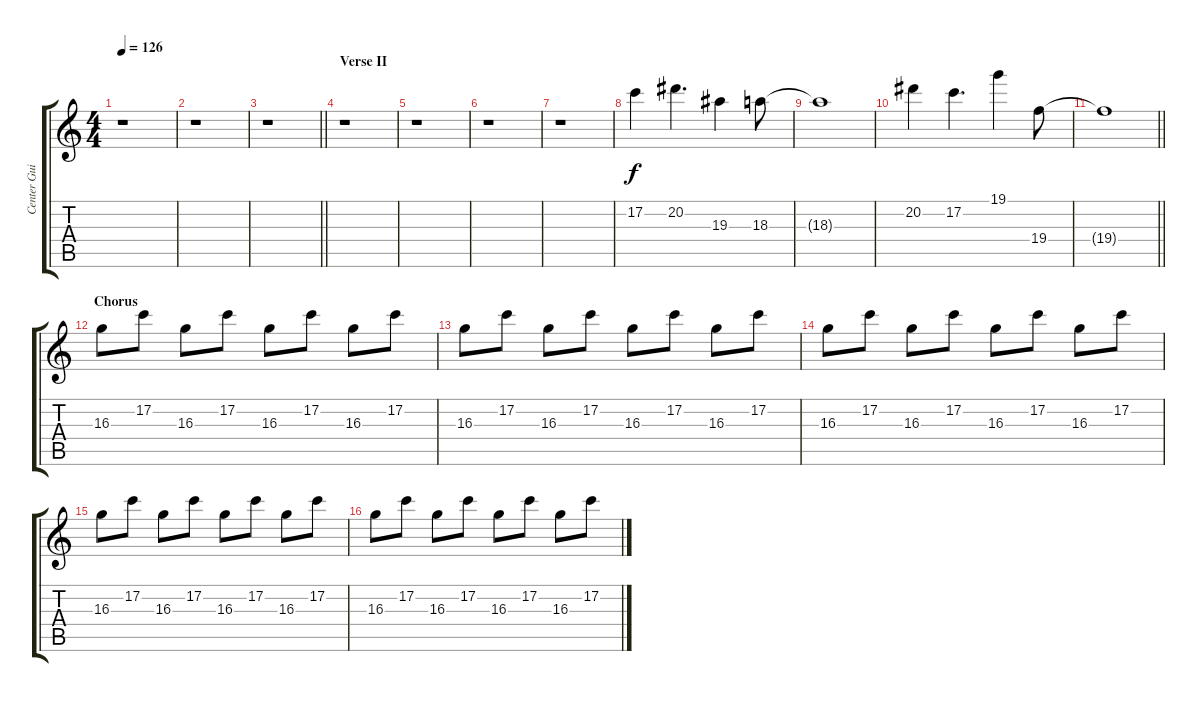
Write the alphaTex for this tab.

\track ("Center Guitar" "Center Gui") {instrument distortionguitar}
\staff {score tabs}
\tuning (C4 G3 Eb3 Bb2 F2 C2) {hide}
\ts (4 4)
\tempo 126
\clef g2
\ks c
r.1{dy f} |
r.1 |
\barLineRight lightlight
r.1 |
\section ("" "Verse II")
r.1 |
r.1 |
r.1 |
r.1 |
17.2.4{balance 4} 20.2.4{d} 19.3.4 18.3.8 |
18.3{t}.1 |
20.2.4 17.2.4{d} 19.1.4 19.4.8 |
\barLineRight lightlight
19.4{t}.1 |
\section ("" "Chorus")
16.3.8{balance 8} 17.2.8 16.3.8 17.2.8 16.3.8 17.2.8 16.3.8 17.2.8 |
16.3.8 17.2.8 16.3.8 17.2.8 16.3.8 17.2.8 16.3.8 17.2.8 |
16.3.8 17.2.8 16.3.8 17.2.8 16.3.8 17.2.8 16.3.8 17.2.8 |
16.3.8 17.2.8 16.3.8 17.2.8 16.3.8 17.2.8 16.3.8 17.2.8 |
16.3.8 17.2.8 16.3.8 17.2.8 16.3.8 17.2.8 16.3.8 17.2.8
